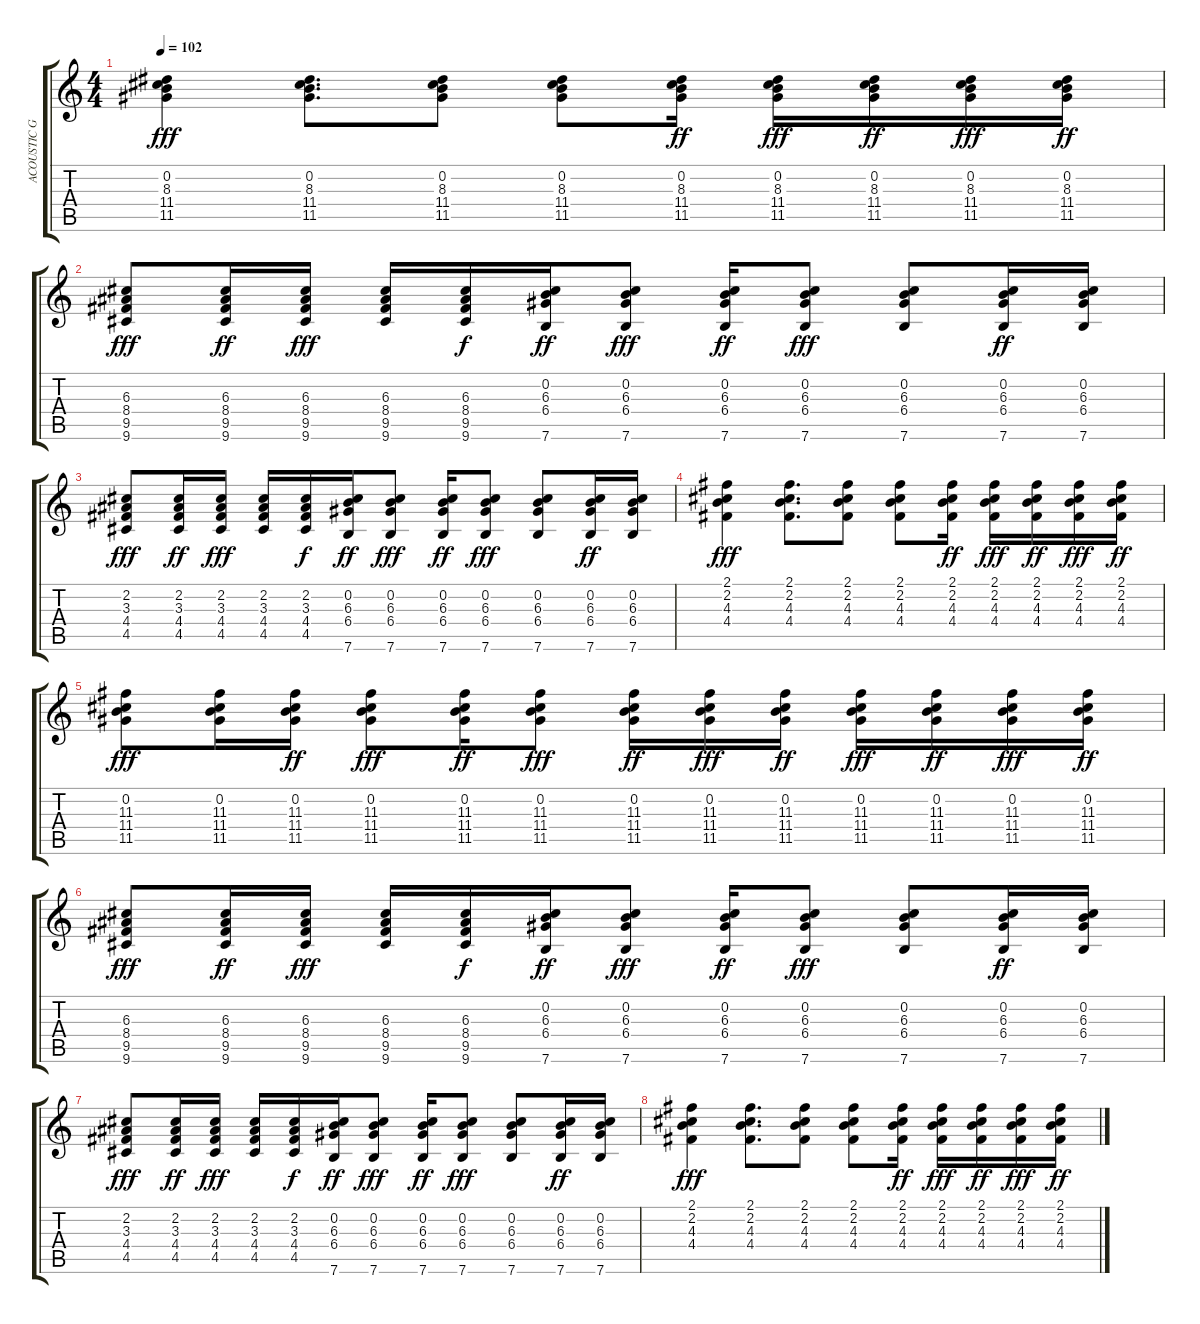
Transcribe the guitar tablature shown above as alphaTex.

\track ("ACOUSTIC GUITAR" "ACOUSTIC G") {instrument acousticguitarsteel}
\staff {score tabs}
\tuning (E4 B3 G3 D3 A2 E2) {hide}
\ts (4 4)
\tempo 102
\clef g2
\ks c
(0.2 8.3 11.4 11.5).4{dy fff} (0.2 8.3 11.4 11.5).8{d} (0.2 8.3 11.4 11.5).8 (0.2 8.3 11.4 11.5).8 (0.2 8.3 11.4 11.5).16{dy ff} (0.2 8.3 11.4 11.5).16{dy fff} (0.2 8.3 11.4 11.5).16{dy ff} (0.2 8.3 11.4 11.5).16{dy fff} (0.2 8.3 11.4 11.5).16{dy ff} |
(6.3 8.4 9.5 9.6).8{dy fff volume 9} (6.3 8.4 9.5 9.6).16{dy ff} (6.3 8.4 9.5 9.6).16{dy fff} (6.3 8.4 9.5 9.6).16 (6.3 8.4 9.5 9.6).16{dy f} (0.2 6.3 6.4 7.6).16{dy ff} (0.2 6.3 6.4 7.6).8{dy fff} (0.2 6.3 6.4 7.6).16{dy ff} (0.2 6.3 6.4 7.6).8{dy fff} (0.2 6.3 6.4 7.6).8 (0.2 6.3 6.4 7.6).16{dy ff} (0.2 6.3 6.4 7.6).16 |
(2.2 3.3 4.4 4.5).8{dy fff} (2.2 3.3 4.4 4.5).16{dy ff} (2.2 3.3 4.4 4.5).16{dy fff} (2.2 3.3 4.4 4.5).16 (2.2 3.3 4.4 4.5).16{dy f} (0.2 6.3 6.4 7.6).16{dy ff} (0.2 6.3 6.4 7.6).8{dy fff} (0.2 6.3 6.4 7.6).16{dy ff} (0.2 6.3 6.4 7.6).8{dy fff} (0.2 6.3 6.4 7.6).8 (0.2 6.3 6.4 7.6).16{dy ff} (0.2 6.3 6.4 7.6).16 |
(2.1 2.2 4.3 4.4).4{dy fff} (2.1 2.2 4.3 4.4).8{d} (2.1 2.2 4.3 4.4).8 (2.1 2.2 4.3 4.4).8 (2.1 2.2 4.3 4.4).16{dy ff} (2.1 2.2 4.3 4.4).16{dy fff} (2.1 2.2 4.3 4.4).16{dy ff} (2.1 2.2 4.3 4.4).16{dy fff} (2.1 2.2 4.3 4.4).16{dy ff} |
(0.2 11.3 11.4 11.5).8{dy fff} (0.2 11.3 11.4 11.5).16 (0.2 11.3 11.4 11.5).16{dy ff} (0.2 11.3 11.4 11.5).8{dy fff} (0.2 11.3 11.4 11.5).16{dy ff} (0.2 11.3 11.4 11.5).8{dy fff} (0.2 11.3 11.4 11.5).16{dy ff} (0.2 11.3 11.4 11.5).16{dy fff} (0.2 11.3 11.4 11.5).16{dy ff} (0.2 11.3 11.4 11.5).16{dy fff} (0.2 11.3 11.4 11.5).16{dy ff} (0.2 11.3 11.4 11.5).16{dy fff} (0.2 11.3 11.4 11.5).16{dy ff} |
(6.3 8.4 9.5 9.6).8{dy fff} (6.3 8.4 9.5 9.6).16{dy ff} (6.3 8.4 9.5 9.6).16{dy fff} (6.3 8.4 9.5 9.6).16 (6.3 8.4 9.5 9.6).16{dy f} (0.2 6.3 6.4 7.6).16{dy ff} (0.2 6.3 6.4 7.6).8{dy fff} (0.2 6.3 6.4 7.6).16{dy ff} (0.2 6.3 6.4 7.6).8{dy fff} (0.2 6.3 6.4 7.6).8 (0.2 6.3 6.4 7.6).16{dy ff} (0.2 6.3 6.4 7.6).16 |
(2.2 3.3 4.4 4.5).8{dy fff} (2.2 3.3 4.4 4.5).16{dy ff} (2.2 3.3 4.4 4.5).16{dy fff} (2.2 3.3 4.4 4.5).16 (2.2 3.3 4.4 4.5).16{dy f} (0.2 6.3 6.4 7.6).16{dy ff} (0.2 6.3 6.4 7.6).8{dy fff} (0.2 6.3 6.4 7.6).16{dy ff} (0.2 6.3 6.4 7.6).8{dy fff} (0.2 6.3 6.4 7.6).8 (0.2 6.3 6.4 7.6).16{dy ff} (0.2 6.3 6.4 7.6).16 |
(2.1 2.2 4.3 4.4).4{dy fff} (2.1 2.2 4.3 4.4).8{d} (2.1 2.2 4.3 4.4).8 (2.1 2.2 4.3 4.4).8 (2.1 2.2 4.3 4.4).16{dy ff} (2.1 2.2 4.3 4.4).16{dy fff} (2.1 2.2 4.3 4.4).16{dy ff} (2.1 2.2 4.3 4.4).16{dy fff} (2.1 2.2 4.3 4.4).16{dy ff}
